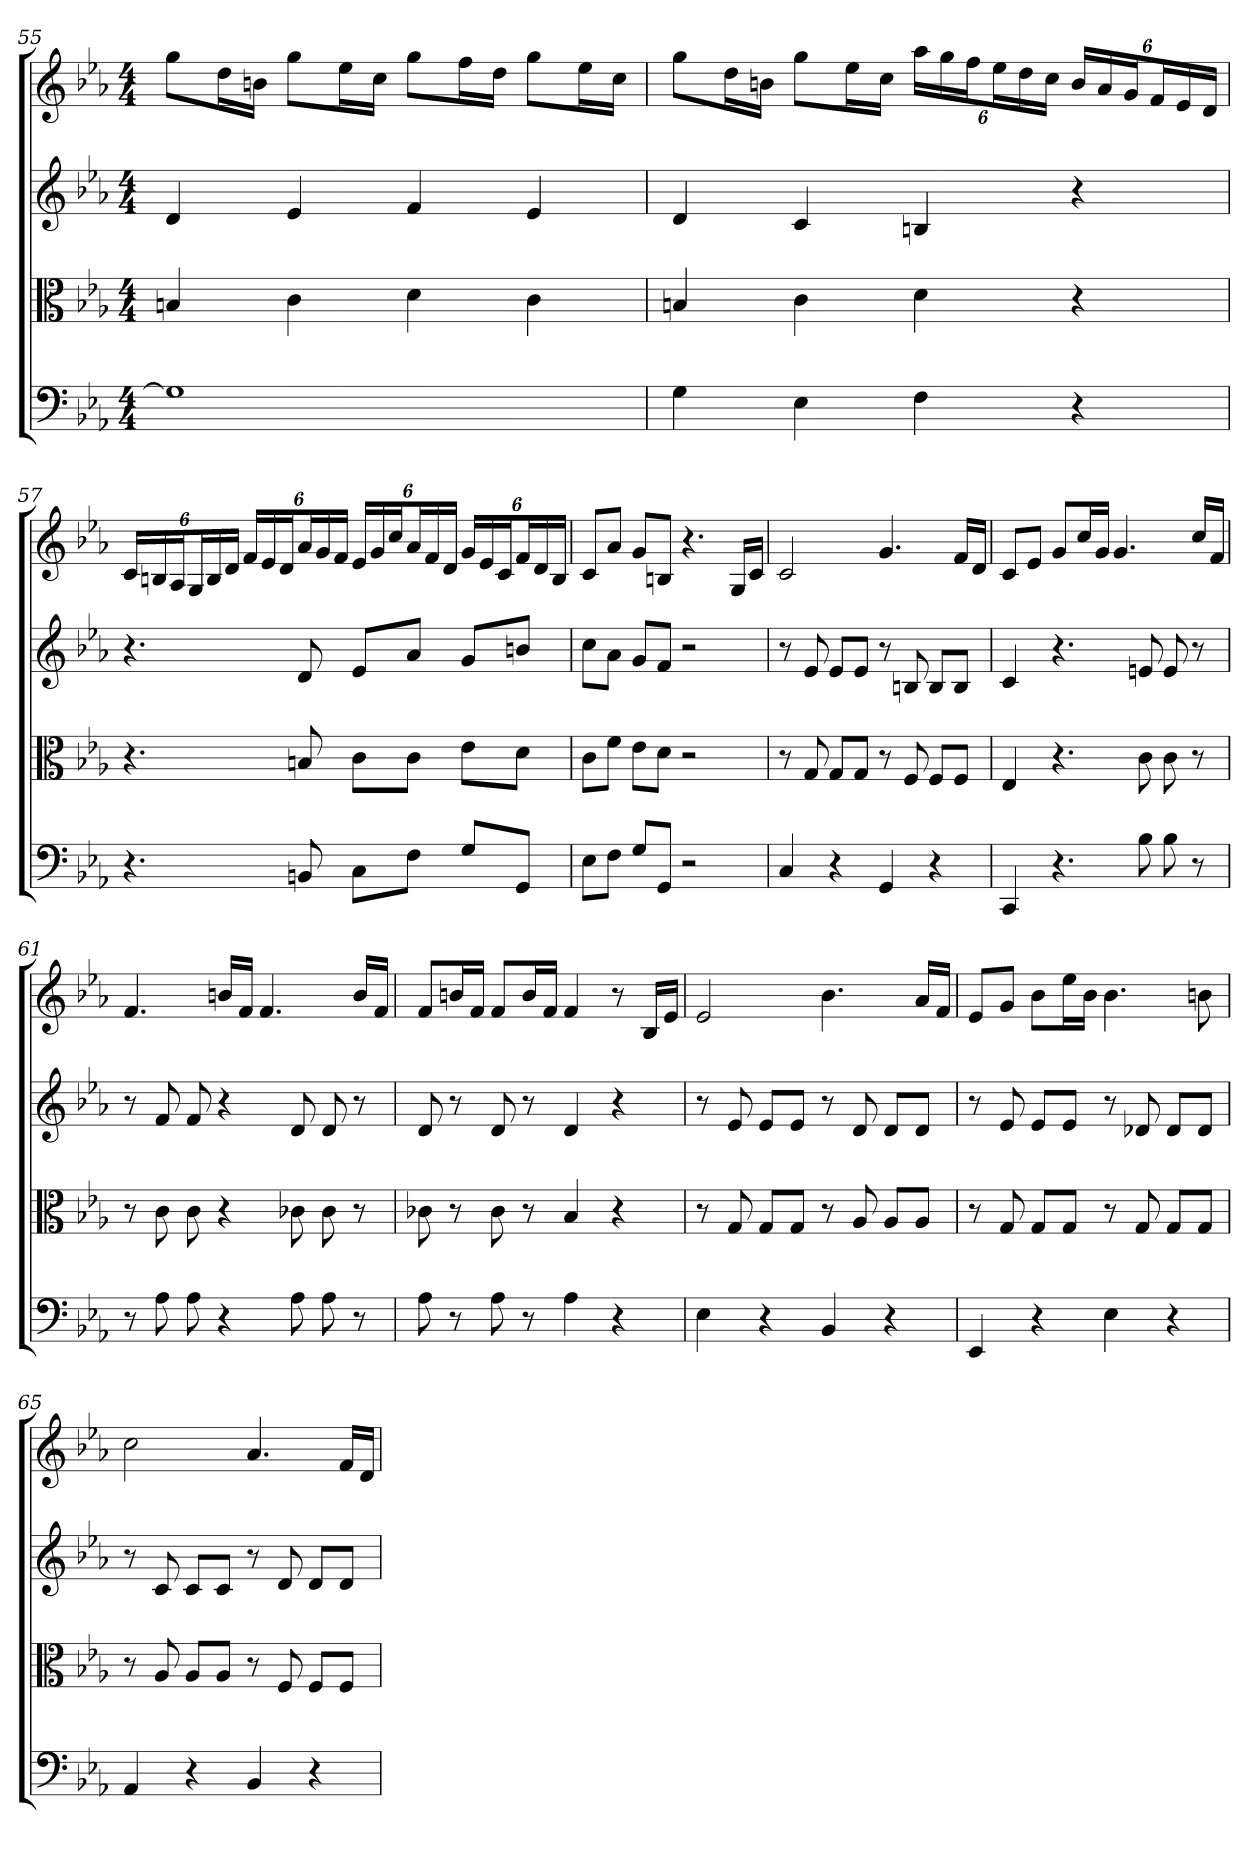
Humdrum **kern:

**kern	**kern	**kern	**kern
*part4	*part3	*part2	*part1
*staff4	*staff3	*staff2	*staff1
*clefF4	*clefC3	*	*
*k[b-e-a-]	*k[b-e-a-]	*k[b-e-a-]	*k[b-e-a-]
*E-:	*E-:	*E-:	*E-:
*M4/4	*M4/4	*M4/4	*M4/4
=55	=55	=55	=55
1G]	4Bn	4d	8ggL
.	.	.	16ddL
.	.	.	16bnJJ
.	4c	4e-	8ggL
.	.	.	16ee-L
.	.	.	16ccJJ
.	4d	4f	8ggL
.	.	.	16ffL
.	.	.	16ddJJ
.	4c	4e-	8ggL
.	.	.	16ee-L
.	.	.	16ccJJ
=56	=56	=56	=56
4G	4Bn	4d	8ggL
.	.	.	16ddL
.	.	.	16bnJJ
4E-	4c	4c	8ggL
.	.	.	16ee-L
.	.	.	16ccJJ
4F	4d	4Bn	24aa-LL
.	.	.	24gg
.	.	.	24ffJ
.	.	.	24ee-L
.	.	.	24dd
.	.	.	24ccJJ
4r	4r	4r	24bLL
.	.	.	24a-
.	.	.	24gJ
.	.	.	24fL
.	.	.	24e-
.	.	.	24dJJ
=57	=57	=57	=57
4.r	4.r	4.r	24cLL
.	.	.	24Bn
.	.	.	24A-J
.	.	.	24GL
.	.	.	24B
.	.	.	24dJJ
.	.	.	24fLL
.	.	.	24e-
.	.	.	24dJ
8BBn	8Bn	8d	24a-L
.	.	.	24g
.	.	.	24fJJ
8C\L	8c\L	8e-L	24e-LL
.	.	.	24g
.	.	.	24ccJ
8F\J	8c\J	8a-J	24a-L
.	.	.	24f
.	.	.	24dJJ
8G/L	8e-\L	8gL	24gLL
.	.	.	24e-
.	.	.	24cJ
8GG/J	8d\J	8bnJ	24fL
.	.	.	24d
.	.	.	24BJJ
=58	=58	=58	=58
8E-\L	8c\L	8ccL	8cL
8F\J	8f\J	8a-J	8a-J
8G/L	8e-\L	8gL	8gL
8GG/J	8d\J	8fJ	8BnJ
2r	2r	2r	4.r
.	.	.	16GLL
.	.	.	16cJJ
=59	=59	=59	=59
4C	8r	8r	2c
.	8G	8e-	.
4r	8G/L	8e-L	.
.	8G/J	8e-J	.
4GG	8r	8r	4.g
.	8F	8Bn	.
4r	8F/L	8BL	.
.	8F/J	8BJ	16fLL
.	.	.	16dJJ
=60	=60	=60	=60
4CC	4E-	4c	8cL
.	.	.	8e-J
4.r	4.r	4.r	8gL
.	.	.	16ccL
.	.	.	16gJJ
.	.	.	4.g
8B-	8c	8en	.
8B-	8c	8e	.
8r	8r	8r	16ccLL
.	.	.	16fJJ
=61	=61	=61	=61
8r	8r	8r	4.f
8A-	8c	8f	.
8A-	8c	8f	.
4r	4r	4r	16bnLL
.	.	.	16fJJ
.	.	.	4.f
8A-	8c-X	8d	.
8A-	8c-	8d	.
8r	8r	8r	16bLL
.	.	.	16fJJ
=62	=62	=62	=62
8A-	8c-X	8d	8fL
8r	8r	8r	16bnL
.	.	.	16fJJ
8A-	8c-	8d	8fL
8r	8r	8r	16bL
.	.	.	16fJJ
4A-	4B-	4d	4f
4r	4r	4r	8r
.	.	.	16B-LL
.	.	.	16e-JJ
=63	=63	=63	=63
4E-	8r	8r	2e-
.	8G	8e-	.
4r	8G/L	8e-L	.
.	8G/J	8e-J	.
4BB-	8r	8r	4.b-
.	8A-	8d	.
4r	8A-/L	8dL	.
.	8A-/J	8dJ	16a-LL
.	.	.	16fJJ
=64	=64	=64	=64
4EE-	8r	8r	8e-L
.	8G	8e-	8gJ
4r	8G/L	8e-L	8b-L
.	8G/J	8e-J	16ee-L
.	.	.	16b-JJ
4E-	8r	8r	4.b-
.	8G	8d-X	.
4r	8G/L	8d-L	.
.	8G/J	8d-J	8bn
=65	=65	=65	=65
4AA-	8r	8r	2cc
.	8A-	8c	.
4r	8A-/L	8cL	.
.	8A-/J	8cJ	.
4BB-	8r	8r	4.a-
.	8F	8d	.
4r	8F/L	8dL	.
.	8F/J	8dJ	16fLL
.	.	.	16dJJ
=	=	=	=
*-	*-	*-	*-
